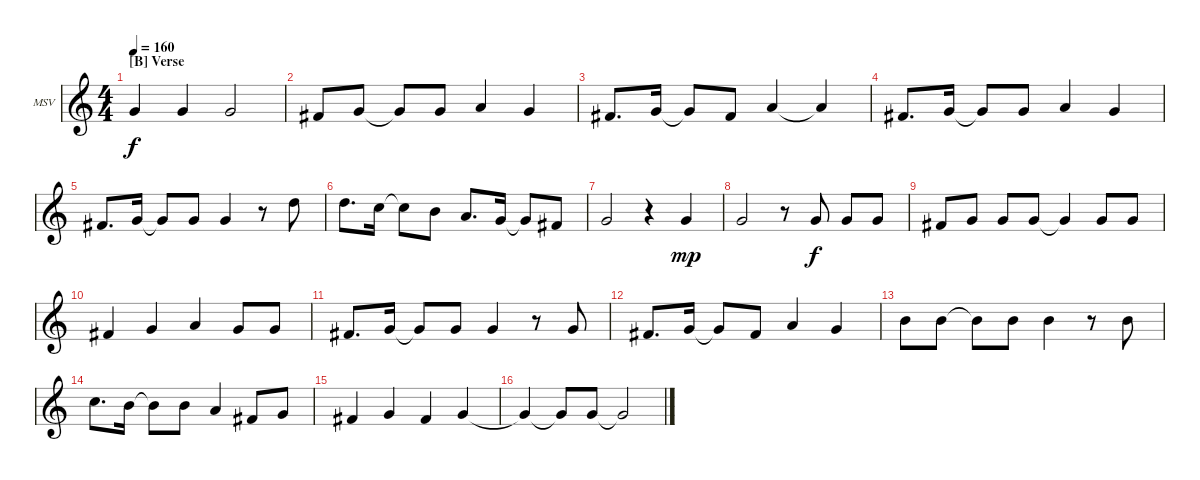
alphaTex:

\defaultSystemsLayout 4
\bracketExtendMode groupsimilarinstruments
\firstSystemTrackNameOrientation horizontal
\otherSystemsTrackNameOrientation horizontal
\track ("Matt Skiba - Vocals" "MSV") {instrument overdrivenguitar}
\staff {score}
\tuning (E4 B3 G3 D3 A2 E2)
\ts (4 4)
\section ("B" "Verse")
\tempo 160
\clef g2
\ks c
5.4.4{dy f} 5.4.4 5.4.2 |
4.4.8 5.4.8 5.4{t}.8 5.4.8 7.4.4 5.4.4 |
4.4.8{d} 5.4.16 5.4{t}.8 4.4.8 7.4.4 7.4{t}.4 |
4.4.8{d} 5.4.16 5.4{t}.8 5.4.8 7.4.4 5.4.4 |
4.4.8{d} 5.4.16 5.4{t}.8 5.4.8 5.4.4 r.8 7.3.8 |
7.3.8{d} 5.3.16 5.3{t}.8 4.3.8 2.3.8{d} 0.3.16 0.3{t}.8 4.4.8 |
5.4.2 r.4 5.4.4{dy mp} |
5.4.2 r.8 5.4.8{dy f} 5.4.8 5.4.8 |
4.4.8 5.4.8 5.4.8 5.4.8 5.4{t}.4 5.4.8 5.4.8 |
4.4.4 5.4.4 7.4.4 5.4.8 5.4.8 |
4.4.8{d} 5.4.16 5.4{t}.8 5.4.8 5.4.4 r.8 5.4.8 |
4.4.8{d} 5.4.16 5.4{t}.8 4.4.8 7.4.4 5.4.4 |
4.3.8 4.3.8 4.3{t}.8 4.3.8 4.3.4 r.8 4.3.8 |
5.3.8{d} 4.3.16 4.3{t}.8 4.3.8 2.3.4 4.4.8 5.4.8 |
4.4.4 5.4.4 4.4.4 5.4.4 |
5.4{t}.4 5.4{t}.8 5.4.8 5.4{t}.2
